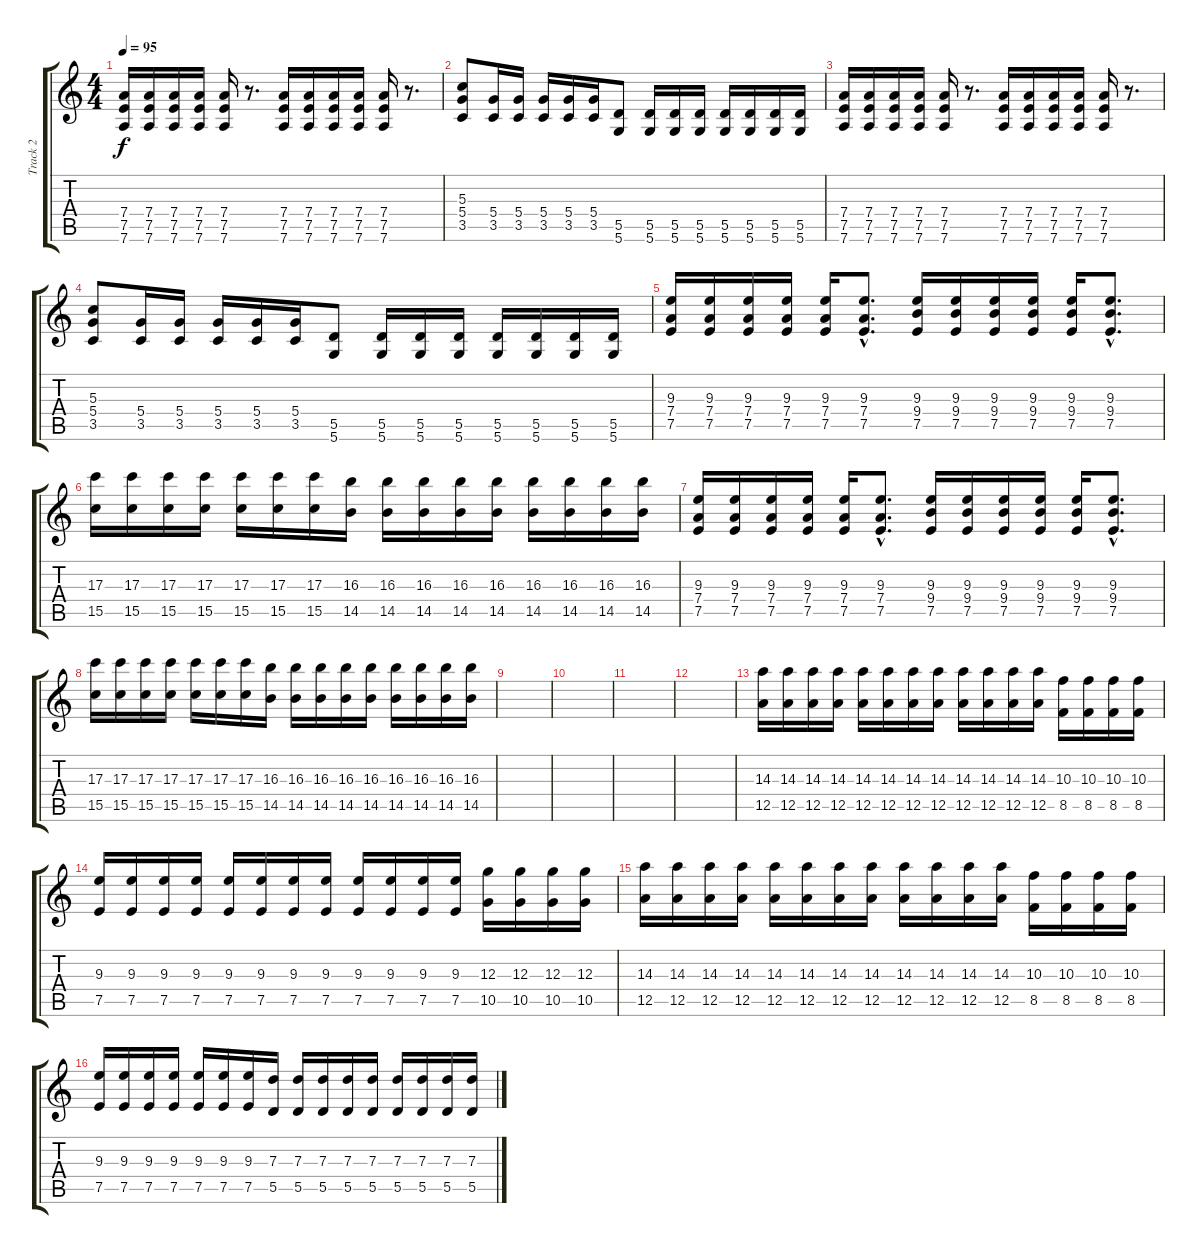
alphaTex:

\track ("Track 2" "Track 2") {instrument distortionguitar}
\staff {score tabs}
\tuning (E4 B3 G3 D3 A2 D2) {hide}
\ts (4 4)
\tempo 95
\clef g2
\ks c
(7.4 7.5 7.6).16{dy f instrument distortionguitar} (7.4 7.5 7.6).16 (7.4 7.5 7.6).16 (7.4 7.5 7.6).16 (7.4 7.5 7.6).16 r.8{d} (7.4 7.5 7.6).16 (7.4 7.5 7.6).16 (7.4 7.5 7.6).16 (7.4 7.5 7.6).16 (7.4 7.5 7.6).16 r.8{d} |
(5.3 5.4 3.5).8 (5.4 3.5).16 (5.4 3.5).16 (5.4 3.5).16 (5.4 3.5).16 (5.4 3.5).16 (5.5 5.6).8 (5.5 5.6).16 (5.5 5.6).16 (5.5 5.6).16 (5.5 5.6).16 (5.5 5.6).16 (5.5 5.6).16 (5.5 5.6).16 |
(7.4 7.5 7.6).16 (7.4 7.5 7.6).16 (7.4 7.5 7.6).16 (7.4 7.5 7.6).16 (7.4 7.5 7.6).16 r.8{d} (7.4 7.5 7.6).16 (7.4 7.5 7.6).16 (7.4 7.5 7.6).16 (7.4 7.5 7.6).16 (7.4 7.5 7.6).16 r.8{d} |
(5.3 5.4 3.5).8 (5.4 3.5).16 (5.4 3.5).16 (5.4 3.5).16 (5.4 3.5).16 (5.4 3.5).16 (5.5 5.6).8 (5.5 5.6).16 (5.5 5.6).16 (5.5 5.6).16 (5.5 5.6).16 (5.5 5.6).16 (5.5 5.6).16 (5.5 5.6).16 |
(9.3 7.4 7.5).16 (9.3 7.4 7.5).16 (9.3 7.4 7.5).16 (9.3 7.4 7.5).16 (9.3 7.4 7.5).16 (9.3{hac} 7.4{hac} 7.5{hac}).8{d} (9.3 9.4 7.5).16 (9.3 9.4 7.5).16 (9.3 9.4 7.5).16 (9.3 9.4 7.5).16 (9.3 9.4 7.5).16 (9.3{hac} 9.4{hac} 7.5{hac}).8{d} |
(17.3 15.5).16 (17.3 15.5).16 (17.3 15.5).16 (17.3 15.5).16 (17.3 15.5).16 (17.3 15.5).16 (17.3 15.5).16 (16.3 14.5).16 (16.3 14.5).16 (16.3 14.5).16 (16.3 14.5).16 (16.3 14.5).16 (16.3 14.5).16 (16.3 14.5).16 (16.3 14.5).16 (16.3 14.5).16 |
(9.3 7.4 7.5).16 (9.3 7.4 7.5).16 (9.3 7.4 7.5).16 (9.3 7.4 7.5).16 (9.3 7.4 7.5).16 (9.3{hac} 7.4{hac} 7.5{hac}).8{d} (9.3 9.4 7.5).16 (9.3 9.4 7.5).16 (9.3 9.4 7.5).16 (9.3 9.4 7.5).16 (9.3 9.4 7.5).16 (9.3{hac} 9.4{hac} 7.5{hac}).8{d} |
(17.3 15.5).16 (17.3 15.5).16 (17.3 15.5).16 (17.3 15.5).16 (17.3 15.5).16 (17.3 15.5).16 (17.3 15.5).16 (16.3 14.5).16 (16.3 14.5).16 (16.3 14.5).16 (16.3 14.5).16 (16.3 14.5).16 (16.3 14.5).16 (16.3 14.5).16 (16.3 14.5).16 (16.3 14.5).16 |
|
|
|
|
(14.3 12.5).16 (14.3 12.5).16 (14.3 12.5).16 (14.3 12.5).16 (14.3 12.5).16 (14.3 12.5).16 (14.3 12.5).16 (14.3 12.5).16 (14.3 12.5).16 (14.3 12.5).16 (14.3 12.5).16 (14.3 12.5).16 (10.3 8.5).16 (10.3 8.5).16 (10.3 8.5).16 (10.3 8.5).16 |
(9.3 7.5).16 (9.3 7.5).16 (9.3 7.5).16 (9.3 7.5).16 (9.3 7.5).16 (9.3 7.5).16 (9.3 7.5).16 (9.3 7.5).16 (9.3 7.5).16 (9.3 7.5).16 (9.3 7.5).16 (9.3 7.5).16 (12.3 10.5).16 (12.3 10.5).16 (12.3 10.5).16 (12.3 10.5).16 |
(14.3 12.5).16 (14.3 12.5).16 (14.3 12.5).16 (14.3 12.5).16 (14.3 12.5).16 (14.3 12.5).16 (14.3 12.5).16 (14.3 12.5).16 (14.3 12.5).16 (14.3 12.5).16 (14.3 12.5).16 (14.3 12.5).16 (10.3 8.5).16 (10.3 8.5).16 (10.3 8.5).16 (10.3 8.5).16 |
(9.3 7.5).16 (9.3 7.5).16 (9.3 7.5).16 (9.3 7.5).16 (9.3 7.5).16 (9.3 7.5).16 (9.3 7.5).16 (7.3 5.5).16 (7.3 5.5).16 (7.3 5.5).16 (7.3 5.5).16 (7.3 5.5).16 (7.3 5.5).16 (7.3 5.5).16 (7.3 5.5).16 (7.3 5.5).16
